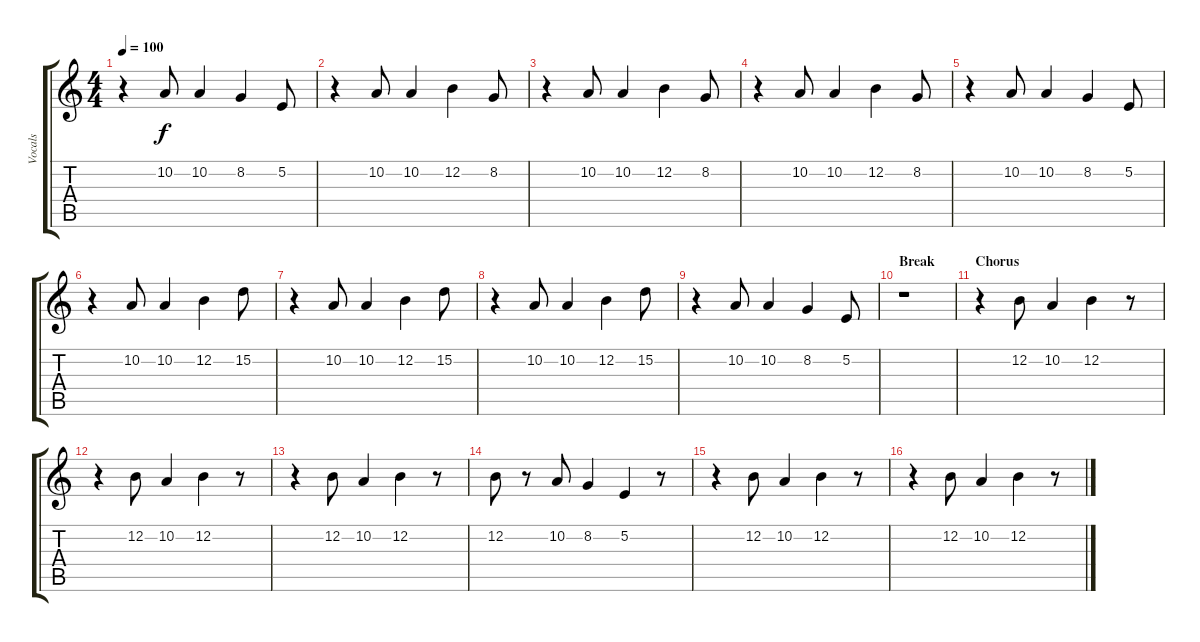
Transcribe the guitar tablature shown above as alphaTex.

\track ("Vocals" "Vocals") {instrument lead8bassandlead}
\staff {score tabs}
\tuning (E4 B3 G3 D3 A2 E2) {hide}
\ts (4 4)
\tempo 100
\clef g2
\ks c
r.4{dy f} 10.2.8 10.2.4 8.2.4 5.2.8 |
r.4 10.2.8 10.2.4 12.2.4 8.2.8 |
r.4 10.2.8 10.2.4 12.2.4 8.2.8 |
r.4 10.2.8 10.2.4 12.2.4 8.2.8 |
r.4 10.2.8 10.2.4 8.2.4 5.2.8 |
r.4 10.2.8 10.2.4 12.2.4 15.2.8 |
r.4 10.2.8 10.2.4 12.2.4 15.2.8 |
r.4 10.2.8 10.2.4 12.2.4 15.2.8 |
r.4 10.2.8 10.2.4 8.2.4 5.2.8 |
\section ("" "Break")
r.1 |
\section ("" "Chorus")
r.4 12.2.8 10.2.4 12.2.4 r.8 |
r.4 12.2.8 10.2.4 12.2.4 r.8 |
r.4 12.2.8 10.2.4 12.2.4 r.8 |
12.2.8 r.8 10.2.8 8.2.4 5.2.4 r.8 |
r.4 12.2.8 10.2.4 12.2.4 r.8 |
r.4 12.2.8 10.2.4 12.2.4 r.8
